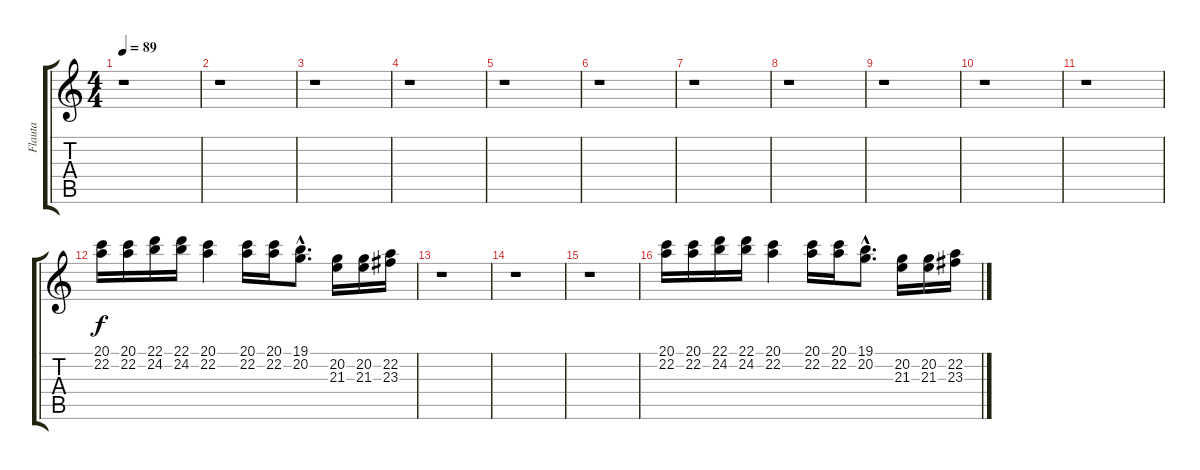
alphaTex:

\track ("Flauta" "Flauta") {instrument flute}
\staff {score tabs}
\tuning (E4 B3 G3 D3 A2 E2) {hide}
\ts (4 4)
\tempo 89
\clef g2
\ks c
r.1{dy f instrument flute} |
r.1 |
r.1 |
r.1 |
r.1 |
r.1 |
r.1 |
r.1 |
r.1 |
r.1 |
r.1 |
(20.1 22.2).16 (20.1 22.2).16 (22.1 24.2).16 (22.1 24.2).16 (20.1 22.2).4 (20.1 22.2).16 (20.1 22.2).16 (19.1{hac} 20.2{hac}).8{d} (20.2 21.3).16 (20.2 21.3).16 (22.2 23.3).16 |
r.1 |
r.1 |
r.1 |
(20.1 22.2).16 (20.1 22.2).16 (22.1 24.2).16 (22.1 24.2).16 (20.1 22.2).4 (20.1 22.2).16 (20.1 22.2).16 (19.1{hac} 20.2{hac}).8{d} (20.2 21.3).16 (20.2 21.3).16 (22.2 23.3).16
